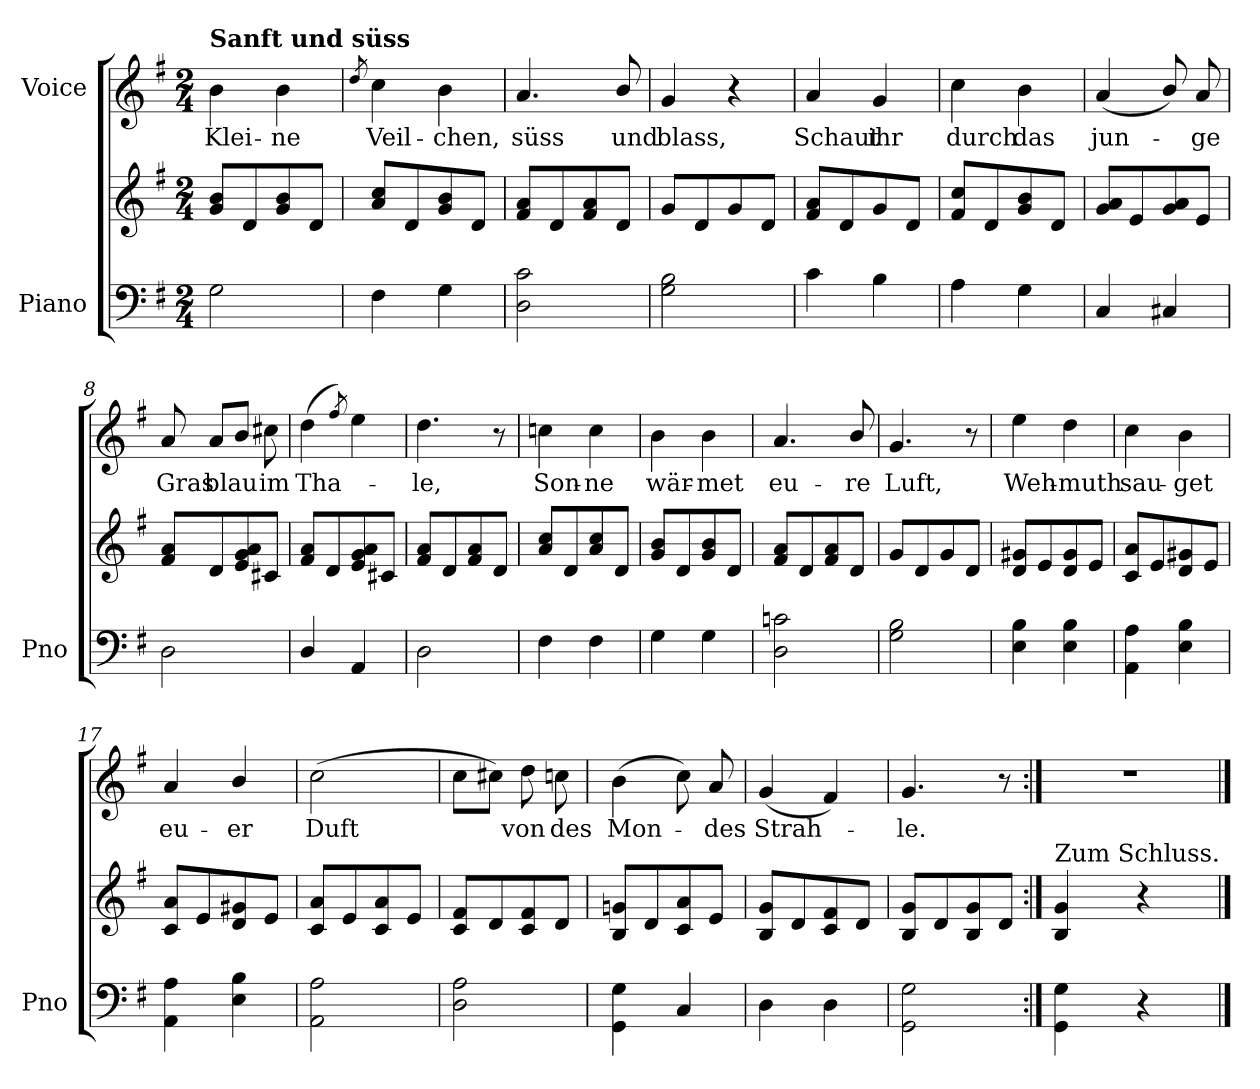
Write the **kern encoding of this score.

**kern	**kern	**kern	**text
*part2	*part2	*part1	*part1
*staff3	*staff2	*staff1	*staff1
*I"Piano	*	*I"Voice	*
*I'Pno	*	*	*
*clefF4	*clefG2	*clefG2	*
*k[f#]	*k[f#]	*k[f#]	*
*M2/4	*M2/4	*M2/4	*
=1	=1	=1	=1
!	!	!LO:TX:a:B:t=Sanft und süss	!
!	!	!	!LO:LY:b
2G\	8g/ 8b/L	4b\	Klei-
.	8d/	.	.
!	!	!	!LO:LY:b
.	8g/ 8b/	4b\	-ne
.	8d/J	.	.
=2	=2	=2	=2
.	.	8qdd/	.
!	!	!	!LO:LY:b
4F#\	8a/ 8cc/L	4cc\	Veil-
.	8d/	.	.
!	!	!	!LO:LY:b
4G\	8g/ 8b/	4b\	-chen,
.	8d/J	.	.
=3	=3	=3	=3
!	!	!	!LO:LY:b
2D\ 2c\	8f#/ 8a/L	4.a/	süss
.	8d/	.	.
.	8f#/ 8a/	.	.
!	!	!	!LO:LY:b
.	8d/J	8b/	und
=4	=4	=4	=4
!	!	!	!LO:LY:b
2G\ 2B\	8g/L	4g/	blass,
.	8d/	.	.
.	8g/	4r	.
.	8d/J	.	.
=5	=5	=5	=5
!	!	!	!LO:LY:b
4c\	8f#/ 8a/L	4a/	Schaut
.	8d/	.	.
!	!	!	!LO:LY:b
4B\	8g/	4g/	ihr
.	8d/J	.	.
=6	=6	=6	=6
!	!	!	!LO:LY:b
4A\	8f#/ 8cc/L	4cc\	durch
.	8d/	.	.
!	!	!	!LO:LY:b
4G\	8g/ 8b/	4b\	das
.	8d/J	.	.
=7	=7	=7	=7
!	!	!	!LO:LY:b
4C/	8g/ 8a/L	(4a/	jun-
.	8e/	.	.
4C#X/	8g/ 8a/	8b/)	.
!	!	!	!LO:LY:b
.	8e/J	8a/	-ge
=8	=8	=8	=8
!	!	!	!LO:LY:b
2D\	8f#/ 8a/L	8a/	Gras
!	!	!	!LO:LY:b
.	8d/	8a/L	blau
.	8e/ 8g/ 8a/	8b/J	.
!	!	!	!LO:LY:b
.	8c#X/J	8cc#X\	im
!!LO:LB:g=z
=9	=9	=9	=9
!	!	!	!LO:LY:b
4D/	8f#/ 8a/L	(4dd\	Tha-
.	8d/	.	.
.	.	8qff#/)	.
4AA/	8e/ 8g/ 8a/	4ee\	.
.	8c#X/J	.	.
=10	=10	=10	=10
!	!	!	!LO:LY:b
2D\	8f#/ 8a/L	4.dd\	-le,
.	8d/	.	.
.	8f#/ 8a/	.	.
.	8d/J	8r	.
=11	=11	=11	=11
!	!	!	!LO:LY:b
4F#\	8a/ 8cc/L	4ccn\	Son-
.	8d/	.	.
!	!	!	!LO:LY:b
4F#\	8a/ 8cc/	4cc\	-ne
.	8d/J	.	.
=12	=12	=12	=12
!	!	!	!LO:LY:b
4G\	8g/ 8b/L	4b\	wär-
.	8d/	.	.
!	!	!	!LO:LY:b
4G\	8g/ 8b/	4b\	-met
.	8d/J	.	.
=13	=13	=13	=13
!	!	!	!LO:LY:b
2D\ 2cn\	8f#/ 8a/L	4.a/	eu-
.	8d/	.	.
.	8f#/ 8a/	.	.
!	!	!	!LO:LY:b
.	8d/J	8b/	-re
=14	=14	=14	=14
!	!	!	!LO:LY:b
2G\ 2B\	8g/L	4.g/	Luft,
.	8d/	.	.
.	8g/	.	.
.	8d/J	8r	.
=15	=15	=15	=15
!	!	!	!LO:LY:b
4E\ 4B\	8d/ 8g#X/L	4ee\	Weh-
.	8e/	.	.
!	!	!	!LO:LY:b
4E\ 4B\	8d/ 8g#/	4dd\	-muth
.	8e/J	.	.
=16	=16	=16	=16
!	!	!	!LO:LY:b
4AA\ 4A\	8c/ 8a/L	4cc\	sau-
.	8e/	.	.
!	!	!	!LO:LY:b
4E\ 4B\	8d/ 8g#X/	4b\	-get
.	8e/J	.	.
!!LO:LB:g=z
=17	=17	=17	=17
!	!	!	!LO:LY:b
4AA\ 4A\	8c/ 8a/L	4a/	eu-
.	8e/	.	.
!	!	!	!LO:LY:b
4E\ 4B\	8d/ 8g#X/	4b/	-er
.	8e/J	.	.
=18	=18	=18	=18
!	!	!	!LO:LY:b
2AA\ 2A\	8c/ 8a/L	(2cc\	Duft
.	8e/	.	.
.	8c/ 8a/	.	.
.	8e/J	.	.
=19	=19	=19	=19
2D\ 2A\	8c/ 8f#/L	8cc\L	.
.	8d/	8cc#X\J)	.
!	!	!	!LO:LY:b
.	8c/ 8f#/	8dd\	von
!	!	!	!LO:LY:b
.	8d/J	8ccn\	des
=20	=20	=20	=20
!	!	!	!LO:LY:b
4GG\ 4G\	8B/ 8gn/L	(4b\	Mon-
.	8d/	.	.
4C/	8c/ 8a/	8cc\)	.
!	!	!	!LO:LY:b
.	8e/J	8a/	-des
=21	=21	=21	=21
!	!	!	!LO:LY:b
4D\	8B/ 8g/L	(4g/	Strah-
.	8d/	.	.
4D\	8c/ 8f#/	4f#/)	.
.	8d/J	.	.
=22	=22	=22	=22
!	!	!	!LO:LY:b
2GG\ 2G\	8B/ 8g/L	4.g/	-le.
.	8d/	.	.
.	8B/ 8g/	.	.
.	8d/J	8r	.
=23:|!	=23:|!	=23:|!	=23:|!
!	!LO:TX:a:t=Zum Schluss.	!	!
4GG\ 4G\	4B/ 4g/	2r	.
4r	4r	.	.
==	==	==	==
*-	*-	*-	*-
